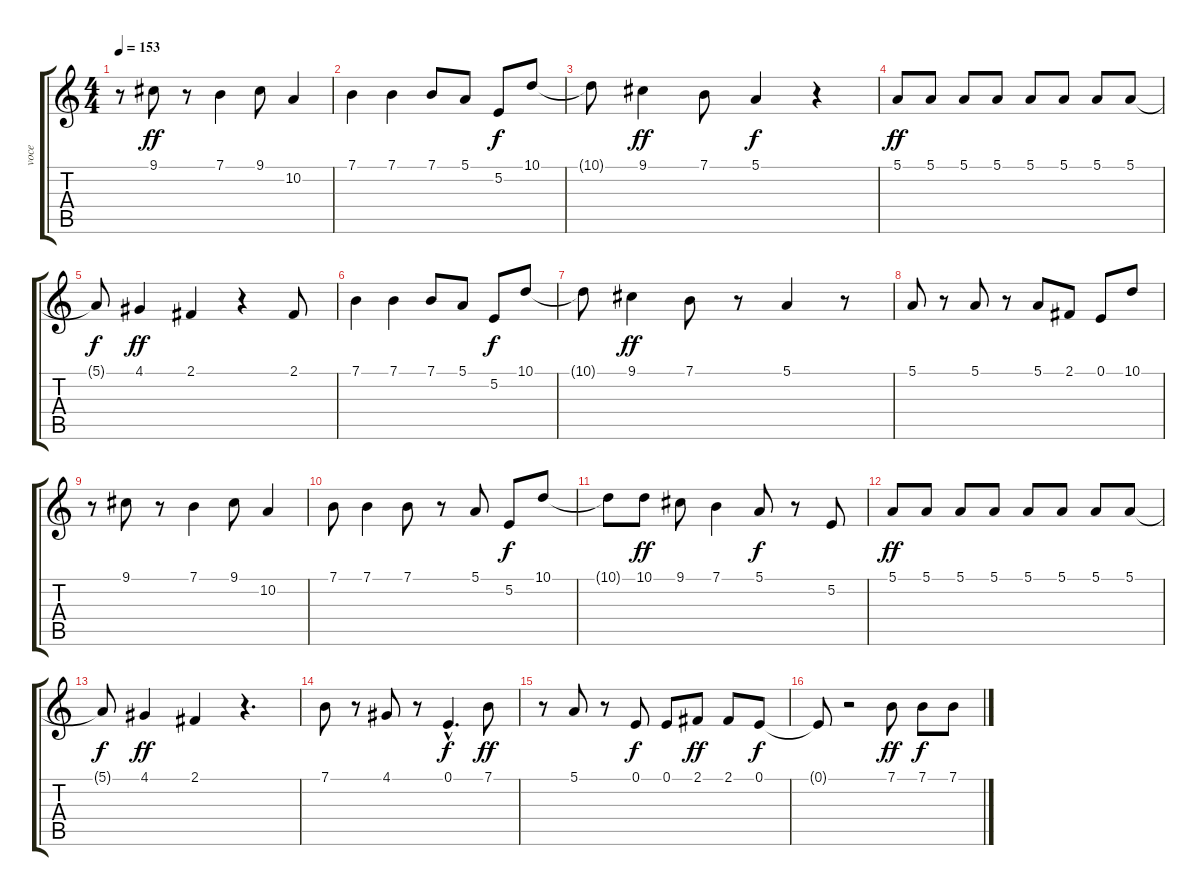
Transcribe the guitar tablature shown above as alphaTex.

\track ("voce" "voce") {instrument lead2sawtooth}
\staff {score tabs}
\tuning (E4 B3 G3 D3 A2 E2) {hide}
\ts (4 4)
\tempo 153
\clef g2
\ks c
r.8{dy ff} 9.1.8 r.8 7.1.4 9.1.8 10.2.4 |
7.1.4 7.1.4 7.1.8 5.1.8 5.2.8{dy f} 10.1.8 |
10.1{t}.8 9.1.4{dy ff} 7.1.8 5.1.4{dy f} r.4 |
5.1.8{dy ff} 5.1.8 5.1.8 5.1.8 5.1.8 5.1.8 5.1.8 5.1.8 |
5.1{t}.8{dy f} 4.1.4{dy ff} 2.1.4 r.4 2.1.8 |
7.1.4 7.1.4 7.1.8 5.1.8 5.2.8{dy f} 10.1.8 |
10.1{t}.8 9.1.4{dy ff} 7.1.8 r.8 5.1.4 r.8 |
5.1.8 r.8 5.1.8 r.8 5.1.8 2.1.8 0.1.8 10.1.8 |
r.8 9.1.8 r.8 7.1.4 9.1.8 10.2.4 |
7.1.8 7.1.4 7.1.8 r.8 5.1.8 5.2.8{dy f} 10.1.8 |
10.1{t}.8 10.1.8{dy ff} 9.1.8 7.1.4 5.1.8{dy f} r.8 5.2.8 |
5.1.8{dy ff} 5.1.8 5.1.8 5.1.8 5.1.8 5.1.8 5.1.8 5.1.8 |
5.1{t}.8{dy f} 4.1.4{dy ff} 2.1.4 r.4{d} |
7.1.8 r.8 4.1.8 r.8 0.1{hac}.4{d dy f} 7.1.8{dy ff} |
r.8 5.1.8 r.8 0.1.8{dy f} 0.1.8 2.1.8{dy ff} 2.1.8 0.1.8{dy f} |
0.1{t}.8 r.2 7.1.8{dy ff} 7.1.8{dy f} 7.1.8
